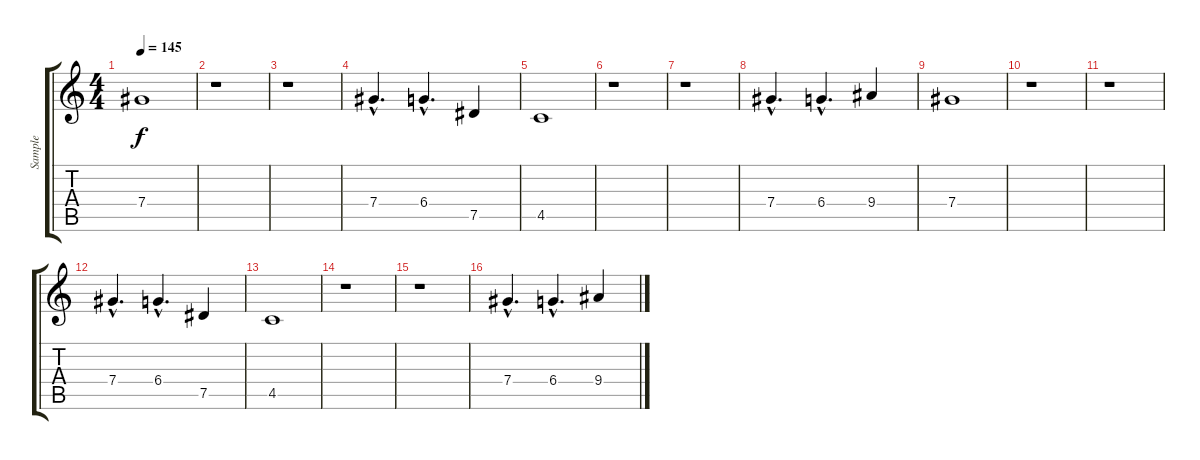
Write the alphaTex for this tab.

\track ("Sample" "Sample") {instrument contrabass}
\staff {score tabs}
\tuning (Eb4 Bb3 Gb3 Db3 Ab2 Db2) {hide}
\ts (4 4)
\tempo 145
\clef g2
\ks c
7.4.1{dy f} |
\section ("" "")
r.1 |
r.1 |
7.4{hac}.4{d} 6.4{hac}.4{d} 7.5.4 |
4.5.1 |
r.1 |
r.1 |
7.4{hac}.4{d} 6.4{hac}.4{d} 9.4.4 |
7.4.1 |
r.1 |
r.1 |
7.4{hac}.4{d} 6.4{hac}.4{d} 7.5.4 |
4.5.1 |
r.1 |
r.1 |
7.4{hac}.4{d} 6.4{hac}.4{d} 9.4.4
